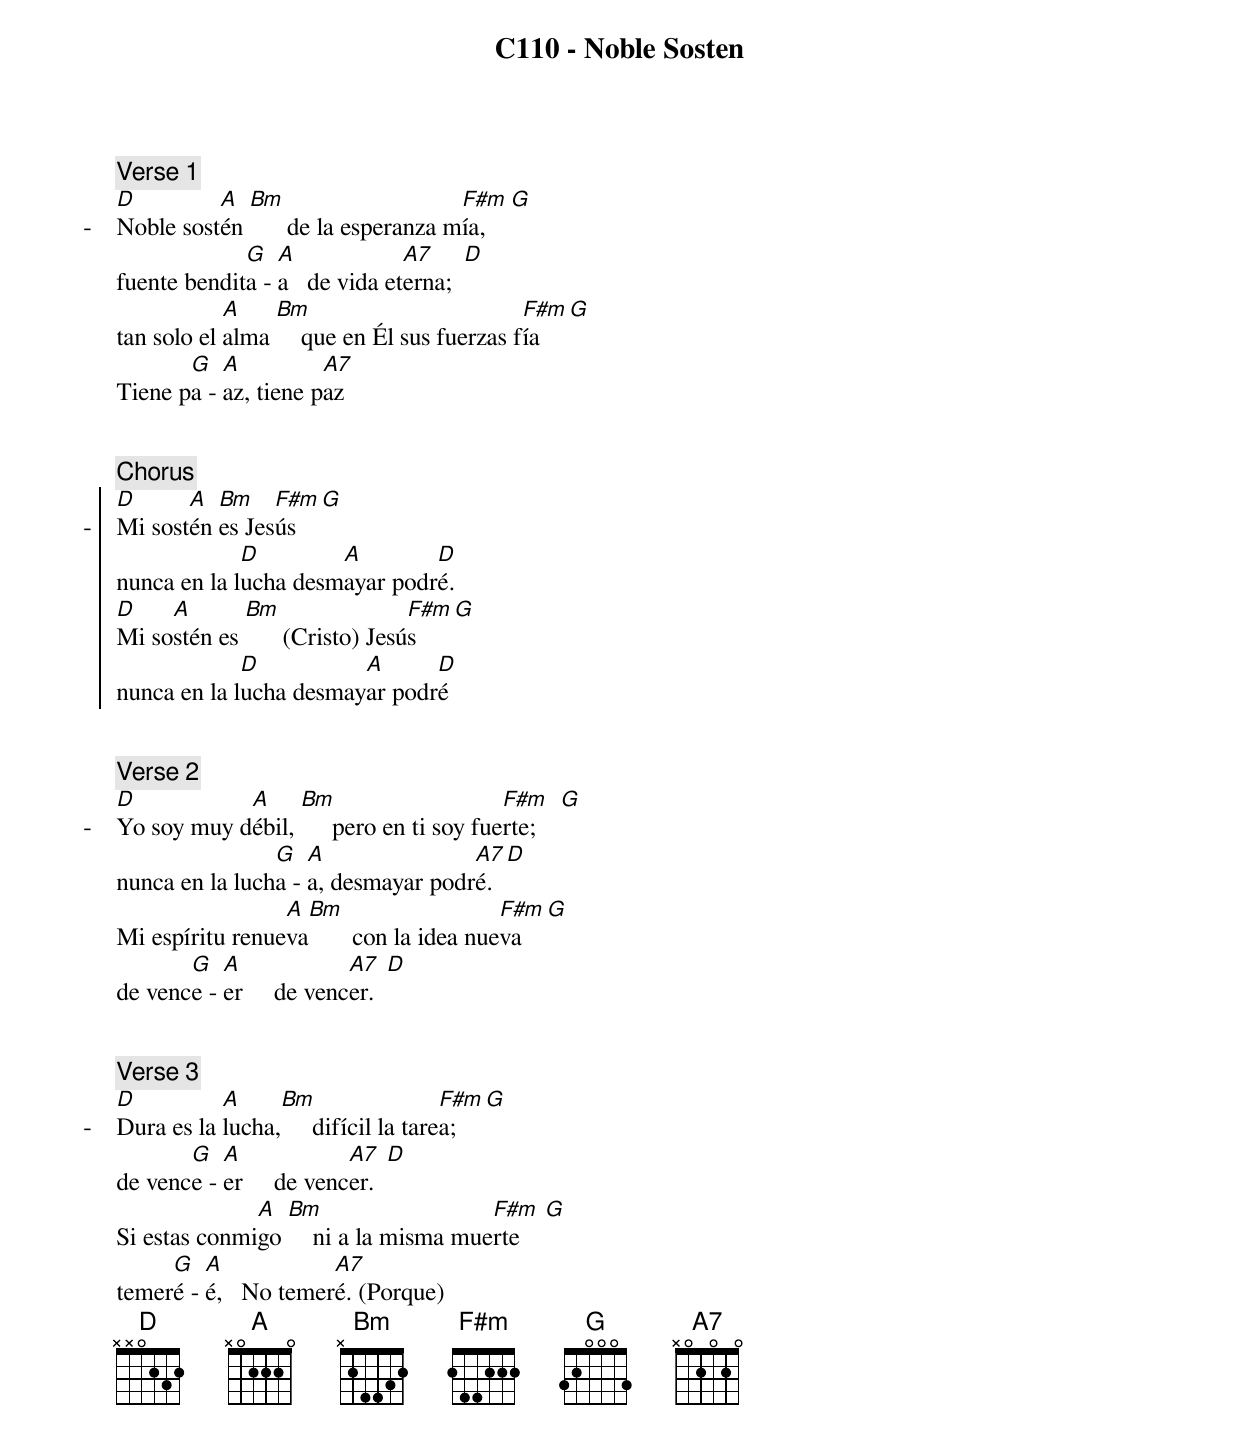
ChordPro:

{title: C110 - Noble Sosten}
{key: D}
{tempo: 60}
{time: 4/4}
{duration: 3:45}

{c:Verse 1}
{start_of_verse:-}
[D]Noble sost[A]én [Bm]      de la esperanza m[F#m]ía,    [G]
fuente bendit[G]a - [A]a   de vida et[A7]erna;  [D]
tan solo el [A]alma [Bm]    que en Él sus fuerzas f[F#m]ía    [G]
Tiene p[G]a - [A]az, tiene p[A7]az
{end_of_verse}


{c:Chorus}
{start_of_chorus:-}
[D]Mi sost[A]én [Bm]es Jes[F#m]ús    [G]
nunca en la l[D]ucha desm[A]ayar podr[D]é.
[D]Mi so[A]stén es [Bm]      (Cristo) Jesú[F#m]s   [G]
nunca en la l[D]ucha desmay[A]ar podr[D]é
{end_of_chorus}


{c:Verse 2}
{start_of_verse:-}
[D]Yo soy muy d[A]ébil, [Bm]     pero en ti soy fue[F#m]rte;    [G]
nunca en la luch[G]a - [A]a, desmayar podr[A7]é.  [D]
Mi espíritu renue[A]va[Bm]       con la idea nue[F#m]va    [G]
de venc[G]e - [A]er     de venc[A7]er.  [D]
{end_of_verse}


{c:Verse 3}
{start_of_verse:-}
[D]Dura es la [A]lucha,[Bm]     difícil la tare[F#m]a;   [G]
de venc[G]e - [A]er     de venc[A7]er.  [D]
Si estas conmi[A]go [Bm]    ni a la misma mue[F#m]rte    [G]
temer[G]é - [A]é,   No temer[A7]é. (Porque)
{end_of_verse}
